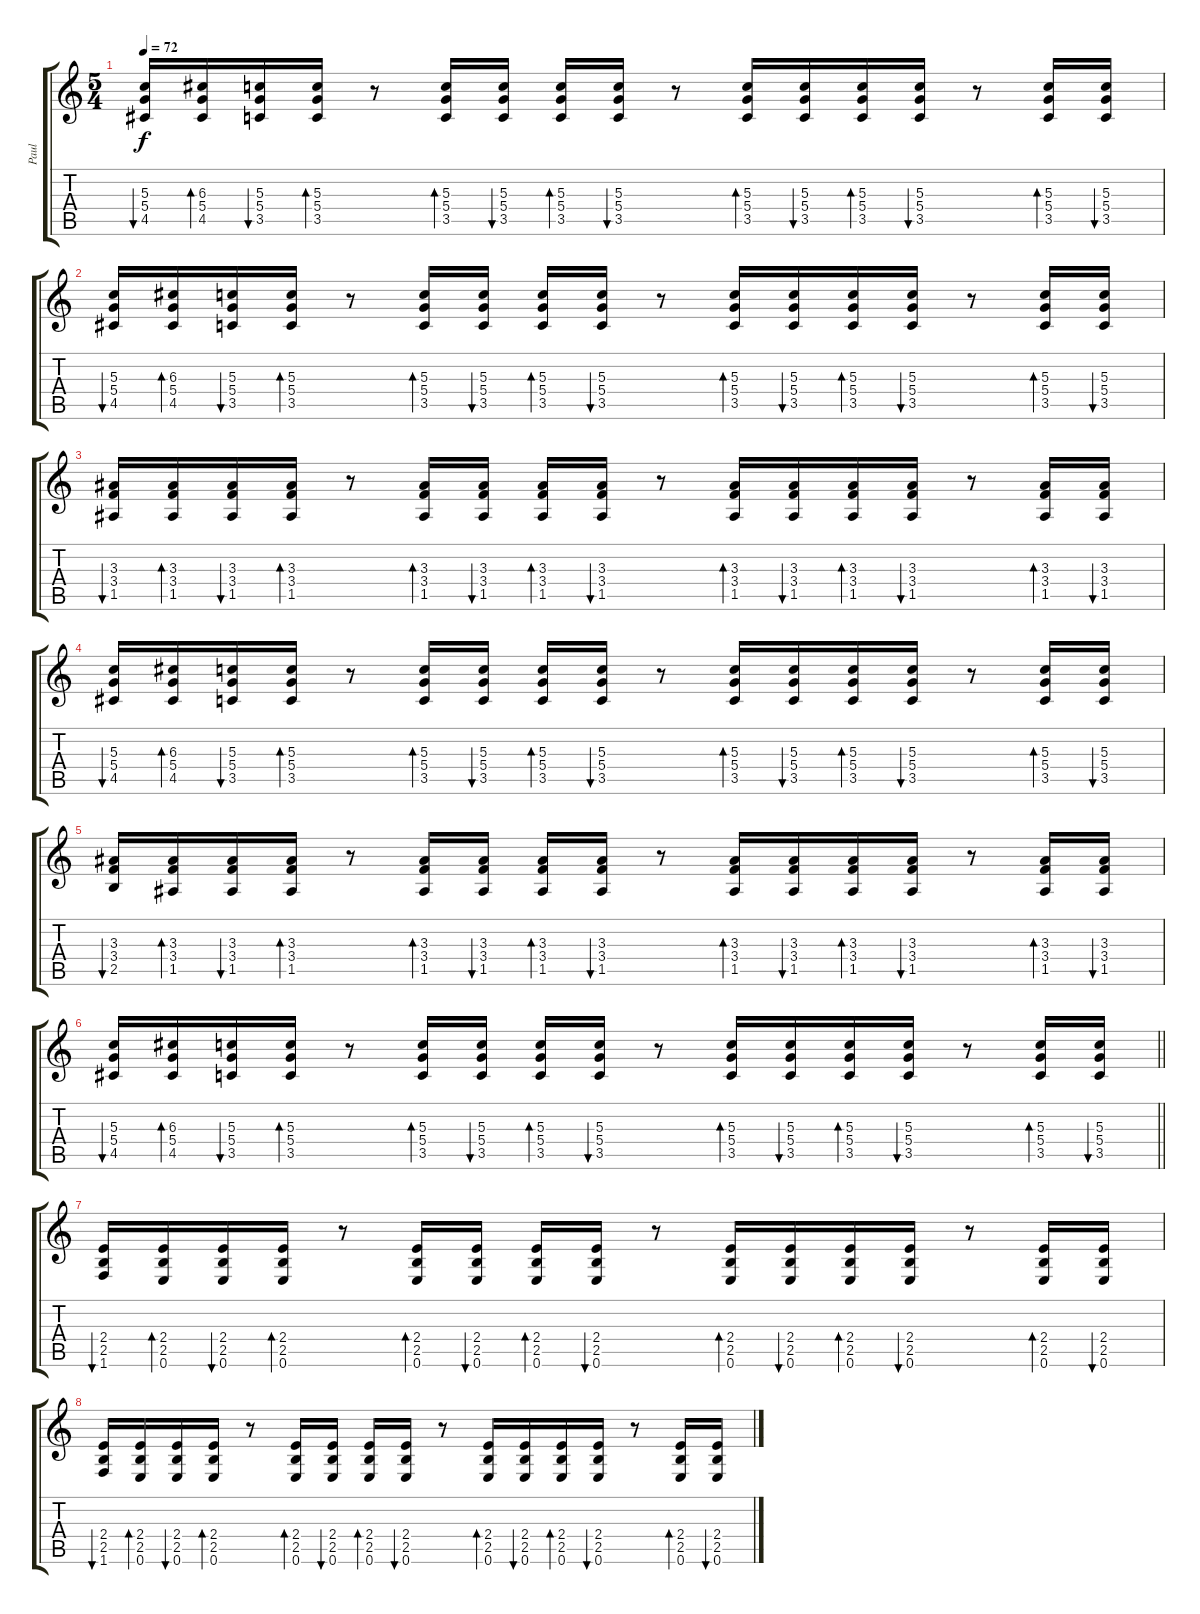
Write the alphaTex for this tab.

\track ("Paul" "Paul") {instrument overdrivenguitar}
\staff {score tabs}
\tuning (E4 B3 G3 D3 A2 E2) {hide}
\ts (5 4)
\tempo 72
\clef g2
\ks c
(5.3 5.4 4.5).16{bu 60 dy f} (6.3 5.4 4.5).16{bd 60} (5.3 5.4 3.5).16{bu 60} (5.3 5.4 3.5).16{bd 60} r.8 (5.3 5.4 3.5).16{bd 60} (5.3 5.4 3.5).16{bu 60} (5.3 5.4 3.5).16{bd 60} (5.3 5.4 3.5).16{bu 60} r.8 (5.3 5.4 3.5).16{bd 60} (5.3 5.4 3.5).16{bu 60} (5.3 5.4 3.5).16{bd 60} (5.3 5.4 3.5).16{bu 60} r.8 (5.3 5.4 3.5).16{bd 60} (5.3 5.4 3.5).16{bu 60} |
(5.3 5.4 4.5).16{bu 60} (6.3 5.4 4.5).16{bd 60} (5.3 5.4 3.5).16{bu 60} (5.3 5.4 3.5).16{bd 60} r.8 (5.3 5.4 3.5).16{bd 60} (5.3 5.4 3.5).16{bu 60} (5.3 5.4 3.5).16{bd 60} (5.3 5.4 3.5).16{bu 60} r.8 (5.3 5.4 3.5).16{bd 60} (5.3 5.4 3.5).16{bu 60} (5.3 5.4 3.5).16{bd 60} (5.3 5.4 3.5).16{bu 60} r.8 (5.3 5.4 3.5).16{bd 60} (5.3 5.4 3.5).16{bu 60} |
(3.3 3.4 1.5).16{bu 60} (3.3 3.4 1.5).16{bd 60} (3.3 3.4 1.5).16{bu 60} (3.3 3.4 1.5).16{bd 60} r.8 (3.3 3.4 1.5).16{bd 60} (3.3 3.4 1.5).16{bu 60} (3.3 3.4 1.5).16{bd 60} (3.3 3.4 1.5).16{bu 60} r.8 (3.3 3.4 1.5).16{bd 60} (3.3 3.4 1.5).16{bu 60} (3.3 3.4 1.5).16{bd 60} (3.3 3.4 1.5).16{bu 60} r.8 (3.3 3.4 1.5).16{bd 60} (3.3 3.4 1.5).16{bu 60} |
(5.3 5.4 4.5).16{bu 60} (6.3 5.4 4.5).16{bd 60} (5.3 5.4 3.5).16{bu 60} (5.3 5.4 3.5).16{bd 60} r.8 (5.3 5.4 3.5).16{bd 60} (5.3 5.4 3.5).16{bu 60} (5.3 5.4 3.5).16{bd 60} (5.3 5.4 3.5).16{bu 60} r.8 (5.3 5.4 3.5).16{bd 60} (5.3 5.4 3.5).16{bu 60} (5.3 5.4 3.5).16{bd 60} (5.3 5.4 3.5).16{bu 60} r.8 (5.3 5.4 3.5).16{bd 60} (5.3 5.4 3.5).16{bu 60} |
(3.3 3.4 2.5).16{bu 60} (3.3 3.4 1.5).16{bd 60} (3.3 3.4 1.5).16{bu 60} (3.3 3.4 1.5).16{bd 60} r.8 (3.3 3.4 1.5).16{bd 60} (3.3 3.4 1.5).16{bu 60} (3.3 3.4 1.5).16{bd 60} (3.3 3.4 1.5).16{bu 60} r.8 (3.3 3.4 1.5).16{bd 60} (3.3 3.4 1.5).16{bu 60} (3.3 3.4 1.5).16{bd 60} (3.3 3.4 1.5).16{bu 60} r.8 (3.3 3.4 1.5).16{bd 60} (3.3 3.4 1.5).16{bu 60} |
\barLineRight lightlight
(5.3 5.4 4.5).16{bu 60} (6.3 5.4 4.5).16{bd 60} (5.3 5.4 3.5).16{bu 60} (5.3 5.4 3.5).16{bd 60} r.8 (5.3 5.4 3.5).16{bd 60} (5.3 5.4 3.5).16{bu 60} (5.3 5.4 3.5).16{bd 60} (5.3 5.4 3.5).16{bu 60} r.8 (5.3 5.4 3.5).16{bd 60} (5.3 5.4 3.5).16{bu 60} (5.3 5.4 3.5).16{bd 60} (5.3 5.4 3.5).16{bu 60} r.8 (5.3 5.4 3.5).16{bd 60} (5.3 5.4 3.5).16{bu 60} |
(2.4 2.5 1.6).16{bu 60} (2.4 2.5 0.6).16{bd 60} (2.4 2.5 0.6).16{bu 60} (2.4 2.5 0.6).16{bd 60} r.8 (2.4 2.5 0.6).16{bd 60} (2.4 2.5 0.6).16{bu 60} (2.4 2.5 0.6).16{bd 60} (2.4 2.5 0.6).16{bu 60} r.8 (2.4 2.5 0.6).16{bd 60} (2.4 2.5 0.6).16{bu 60} (2.4 2.5 0.6).16{bd 60} (2.4 2.5 0.6).16{bu 60} r.8 (2.4 2.5 0.6).16{bd 60} (2.4 2.5 0.6).16{bu 60} |
(2.4 2.5 1.6).16{bu 60} (2.4 2.5 0.6).16{bd 60} (2.4 2.5 0.6).16{bu 60} (2.4 2.5 0.6).16{bd 60} r.8 (2.4 2.5 0.6).16{bd 60} (2.4 2.5 0.6).16{bu 60} (2.4 2.5 0.6).16{bd 60} (2.4 2.5 0.6).16{bu 60} r.8 (2.4 2.5 0.6).16{bd 60} (2.4 2.5 0.6).16{bu 60} (2.4 2.5 0.6).16{bd 60} (2.4 2.5 0.6).16{bu 60} r.8 (2.4 2.5 0.6).16{bd 60} (2.4 2.5 0.6).16{bu 60}
